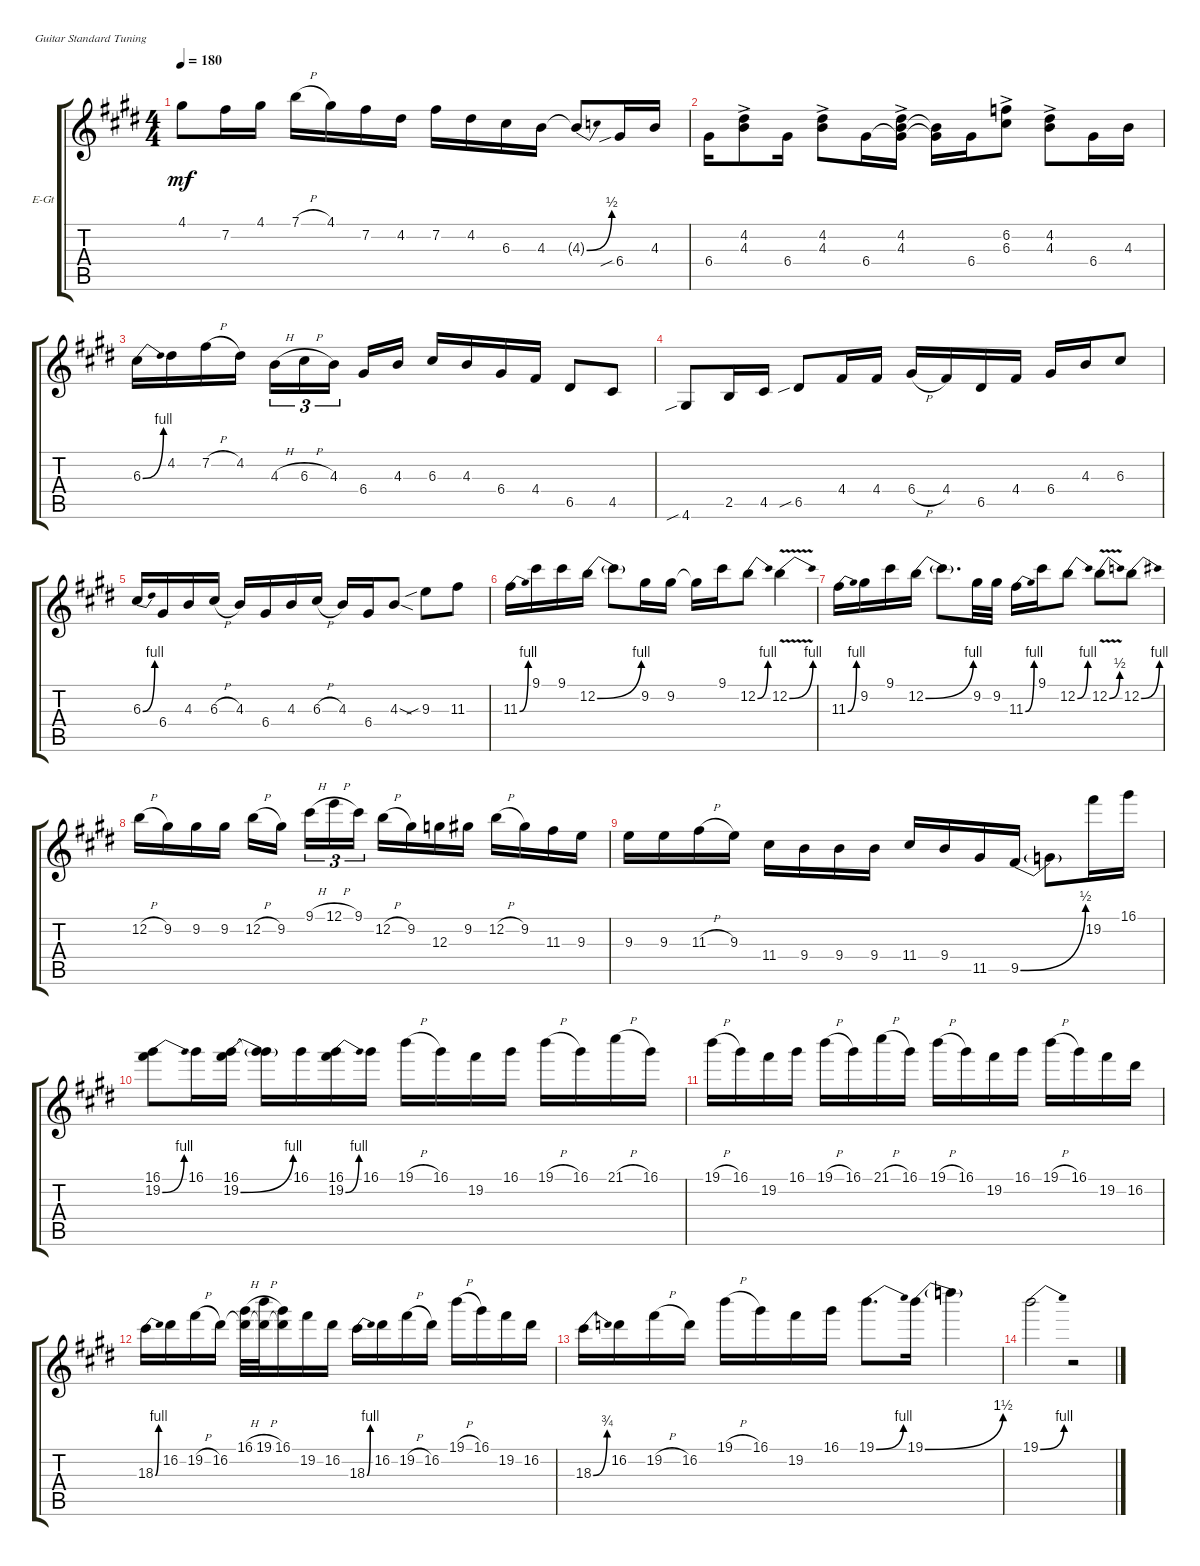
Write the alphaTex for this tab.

\defaultSystemsLayout 4
\bracketExtendMode groupsimilarinstruments
\firstSystemTrackNameOrientation horizontal
\otherSystemsTrackNameOrientation horizontal
\track ("Kirk Hammett (Lead)" "E-Gt") {instrument distortionguitar}
\staff {score tabs}
\tuning (E4 B3 G3 D3 A2 E2)
\ts (4 4)
\tempo 180
\clef g2
\ks e
4.1.8{dy mf} 7.2.16 4.1.16 7.1{h}.16 4.1.16 7.2.16 4.2.16 7.2.16 4.2.16 6.3.16 4.3.16 4.3{be (bend 0 0 59.4 2) t}.8 6.4{sib}.16 4.3.16 |
6.4.16 (4.3{ac} 4.2{ac}).8 6.4.16 (4.3{ac} 4.2{ac}).8 6.4.16 (4.3{ac} 4.2{ac} 6.4{t}).16 (4.3{t} 6.4{t}).16 6.4.16 (6.3{ac} 6.2{ac}).8 (4.3{ac} 4.2{ac}).8 6.4.16 4.3.16 |
6.3{be (bend 0 0 60 4)}.16 4.2.16 7.2{h}.16 4.2.16 4.3{h}.16{tu (3 2)} 6.3{h}.16{tu (3 2)} 4.3.16{tu (3 2)} 6.4.16 4.3.16 6.3.16 4.3.16 6.4.16 4.4.16 6.5.8 4.5.8 |
4.6{sib}.8 2.5.16 4.5.16 6.5{sib}.8 4.4.16 4.4.16 6.4{h}.16 4.4.16 6.5.16 4.4.16 6.4.16 4.3.16 6.3.8 |
6.3{be (bend 0 0 60 4)}.16 6.4.16 4.3.16 6.3{h}.16 4.3.16 6.4.16 4.3.16 6.3{h}.16 4.3.16 6.4.16 4.3{sod}.8 9.3{sib}.8 11.3.8 |
11.3{be (bend 0 0 60 4)}.16 9.1.16 9.1.16 12.2{be (bend 0 0 60 4)}.16 12.2{t}.8 9.2.16 9.2.16 9.2{t}.16 9.1.16 12.2{be (bend 0 0 60 4)}.8 12.2{be (bend 0 0 60 4) v}.4 |
11.3{be (bend 0 0 60 4)}.16 9.2.16 9.1.16 12.2{be (bend 0 0 59.4 4)}.16 12.2{t}.8{d} 9.2.32 9.2.32 11.3{be (bend 0 0 60 4)}.16 9.1.16 12.2{be (bend 0 0 59.4 4)}.8 12.2{be (bend 0 0 59.4 2) v}.8 12.2{be (bend 0 0 59.4 4)}.8 |
12.2{h}.16 9.2.16 9.2.16 9.2.16 12.2{h}.16 9.2.16 9.1{h}.16{tu (3 2)} 12.1{h}.16{tu (3 2)} 9.1.16{tu (3 2)} 12.2{h}.16 9.2.16 12.3.16 9.2.16 12.2{h}.16 9.2.16 11.3.16 9.3.16 |
9.3.16 9.3.16 11.3{h}.16 9.3.16 11.4.16 9.4.16 9.4.16 9.4.16 11.4.16 9.4.16 11.5.16 9.5{be (bend 0 0 60 2)}.16 9.5{t}.8 19.2.16 16.1.16 |
(16.1 19.2{be (bend 0 0 59.4 4)}).8 16.1.16 (16.1 19.2{be (bend 0 0 59.4 4)}).16 (19.2{t} 16.1{t}).16 16.1.16 (16.1 19.2{be (bend 0 0 60 4)}).16 16.1.16 19.1{h}.16 16.1.16 19.2.16 16.1.16 19.1{h}.16 16.1.16 21.1{h}.16 16.1.16 |
19.1{h}.16 16.1.16 19.2.16 16.1.16 19.1{h}.16 16.1.16 21.1{h}.16 16.1.16 19.1{h}.16 16.1.16 19.2.16 16.1.16 19.1{h}.16 16.1.16 19.2.16 16.2.16 |
18.3{be (bend 0 0 59.4 4)}.16 16.2.16 19.2{h}.16 16.2.16 (16.1{h} 16.2{t}).32 (19.1{h} 16.2{t}).32 (16.1 16.2{t}).16 19.2.16 16.2.16 18.3{be (bend 0 0 59.4 4)}.16 16.2.16 19.2{h}.16 16.2.16 19.1{h}.16 16.1.16 19.2.16 16.2.16 |
18.3{be (bend 0 0 60 3)}.16 16.2.16 19.2{h}.16 16.2.16 19.1{h}.16 16.1.16 19.2.16 16.1.16 19.1{be (bend 0 0 59.4 4)}.8{d} 19.1{be (bend 0 0 59.4 6)}.16 19.1{t}.4 |
19.1{be (bend 0 0 60 4)}.2 r.2
